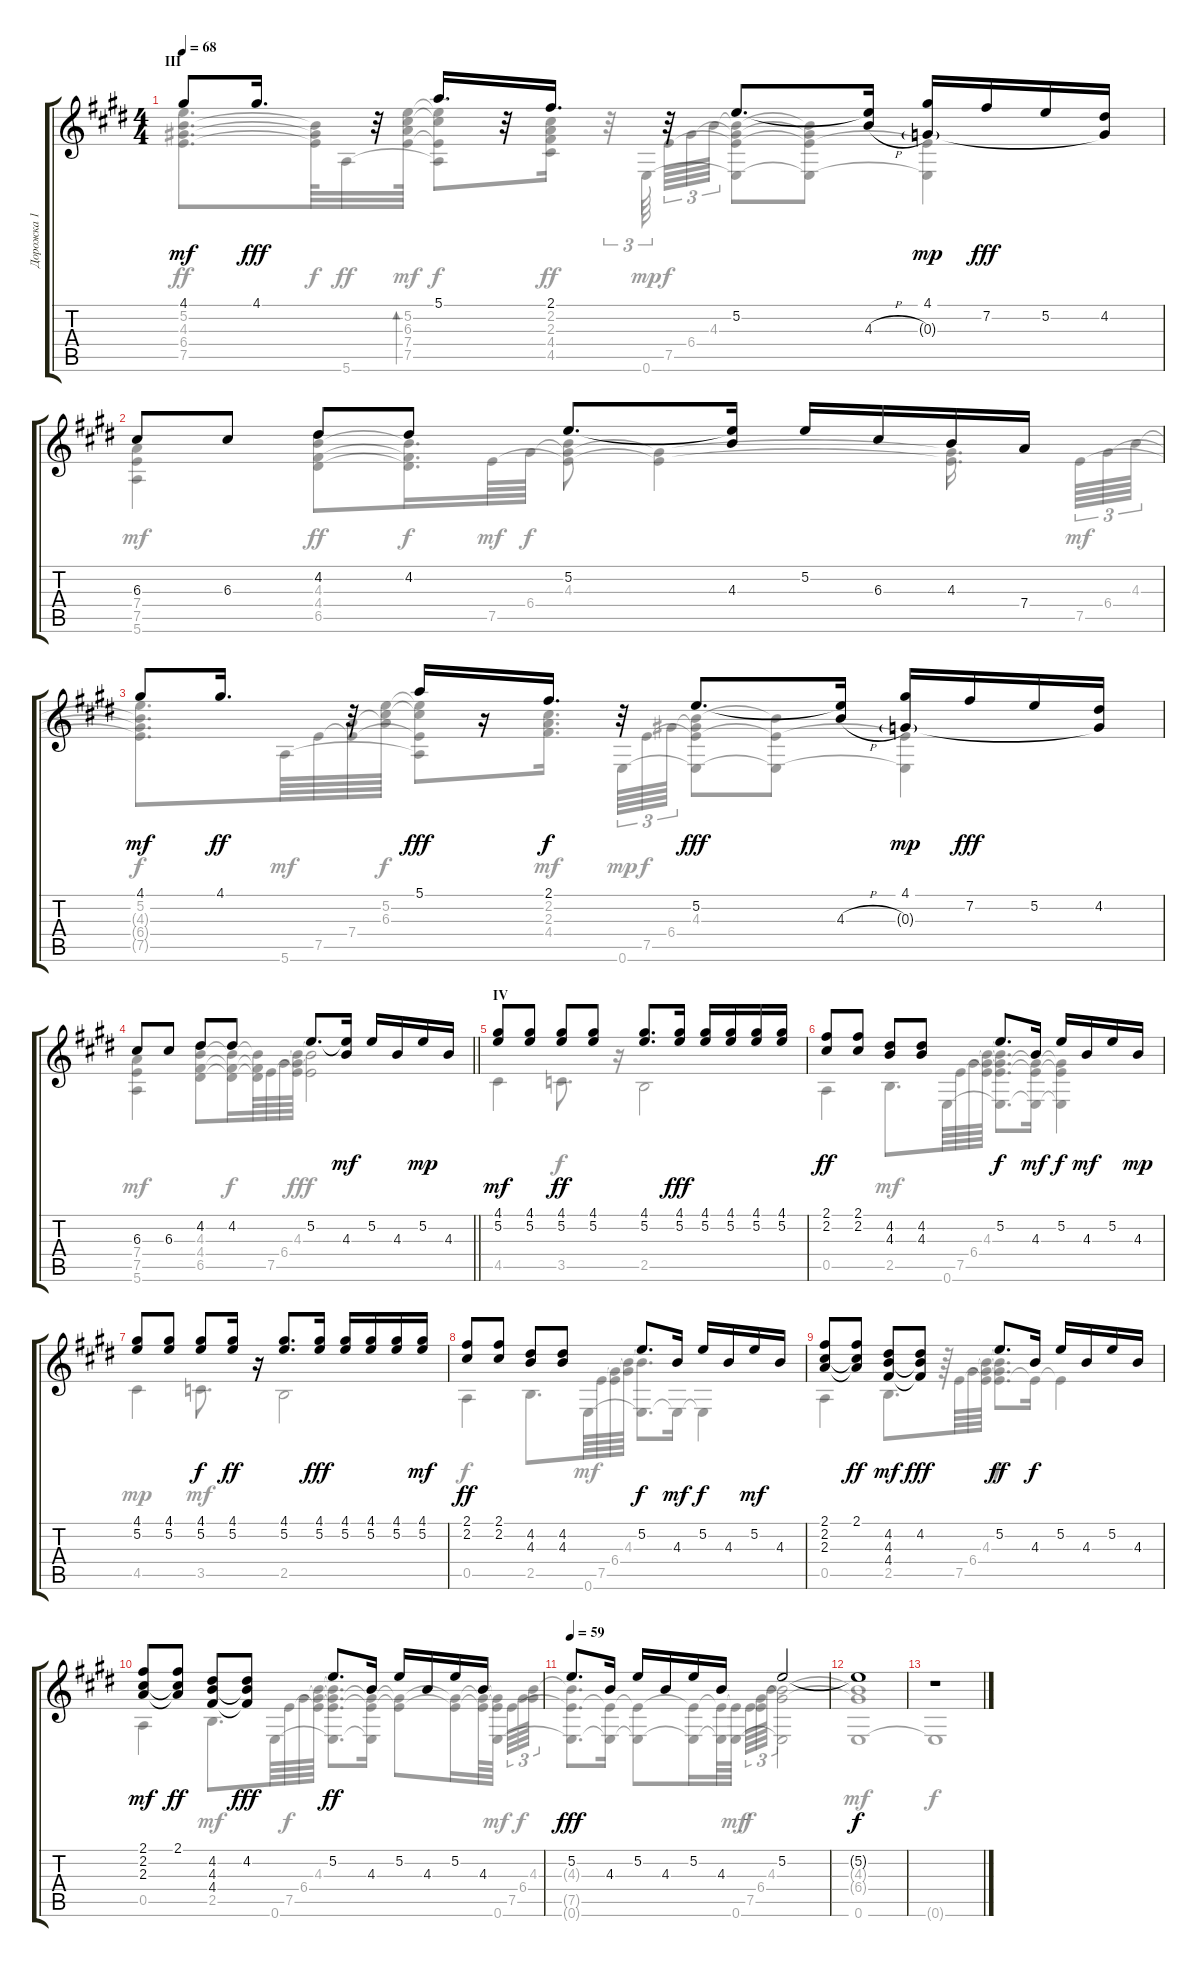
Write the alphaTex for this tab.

\track ("Дорожка 1" "Дорожка 1") {instrument acousticguitarnylon}
\staff {score tabs}
\tuning (E4 B3 G3 D3 A2 E2) {hide}
\voice
\ts (4 4)
\section ("" "III")
\tempo 68
\clef g2
\ks c#minor
4.1.8{dy mf} 4.1.16{d dy fff} r.32 5.1.16{d} r.32 2.1.16{d} r.32 5.2.8{d} (5.2{t} 4.3{h}).16 (4.1 0.3{g}).16{dy mp} 7.2.16{dy fff} 5.2.16 (4.2 0.3{t}).16 |
6.3.8 6.3.8 4.2.8 4.2.8 5.2.8{d} (5.2{t} 4.3).16 5.2.16 6.3.16 4.3.16 7.4.16 |
4.1.8{dy mf} 4.1.16{d dy ff} r.32 5.1.16{dy fff} r.16 2.1.16{d dy f} r.32 5.2.8{d dy fff} (5.2{t} 4.3{h}).16 (4.1 0.3{g}).16{dy mp} 7.2.16{dy fff} 5.2.16 (4.2 0.3{t}).16 |
\barLineRight lightlight
6.3.8 6.3.8 4.2.8 4.2.8 5.2.8{d} (5.2{t} 4.3).16{dy mf} 5.2.16 4.3.16 5.2.16{dy mp} 4.3.16 |
\section ("" "IV")
(4.1 5.2).8{dy mf} (4.1 5.2).8 (4.1 5.2).8{dy ff} (4.1 5.2).8 (4.1 5.2).8{d} (4.1 5.2).16{dy fff} (4.1 5.2).16 (4.1 5.2).16 (4.1 5.2).16 (4.1 5.2).16 |
(2.1 2.2).8{dy ff} (2.1 2.2).8 (4.2 4.3).8 (4.2 4.3).8 5.2.8{d dy f} 4.3.16{dy mf} 5.2.16{dy f} 4.3.16{dy mf} 5.2.16 4.3.16{dy mp} |
(4.1 5.2).8 (4.1 5.2).8 (4.1 5.2).8{dy f} (4.1 5.2).16{dy ff} r.16 (4.1 5.2).8{d} (4.1 5.2).16{dy fff} (4.1 5.2).16 (4.1 5.2).16 (4.1 5.2).16 (4.1 5.2).16{dy mf} |
(2.1 2.2).8{dy ff} (2.1 2.2).8 (4.2 4.3).8 (4.2 4.3).8 5.2.8{d dy f} 4.3.16{dy mf} 5.2.16{dy f} 4.3.16 5.2.16{dy mf} 4.3.16 |
(2.1 2.2 2.3).8 (2.1 2.2{t} 2.3{t}).8{dy ff} (4.2 4.3 4.4).8{dy mf} (4.2 4.3{t} 4.4{t}).8{dy fff} 5.2.8{d dy ff} 4.3.16{dy f} 5.2.16 4.3.16 5.2.16 4.3.16 |
(2.1 2.2 2.3).8{dy mf} (2.1 2.2{t} 2.3{t}).8{dy ff} (4.2 4.3 4.4).8 (4.2 4.3{t} 4.4{t}).8{dy fff} 5.2.8{d dy ff} 4.3.16 5.2.16 4.3.16 5.2.16 4.3.16 |
\tempo 59
5.2.8{d dy fff volume 9} 4.3.16 5.2.16 4.3.16 5.2.16 4.3.16 5.2.2 |
5.2{t}.1{dy f} |
r.1
\voice
\clef g2
\ottava regular
\simile none
\ks c#minor
(5.2 4.3{t} 6.4{t} 7.5{t}).8{d dy ff} (4.3{t} 6.4{t} 7.5{t}).64{dy f} 5.6.32{dy ff} (5.2 6.3 7.4 7.5).64{bd 60 dy mf} (5.2{t} 6.3{t} 7.5{t} 5.6{t}).8{dy f} (2.2 2.3 4.4 4.5).16{dy ff} r.32{tu (3 2)} 0.6.64{tu (3 2) dy mp beam splitsecondary} 7.5.64{tu (3 2) dy f} 6.4.64{tu (3 2)} 4.3.64{tu (3 2)} (4.3{t} 6.4{t} 7.5{t} 0.6{t}).8 (4.3{t} 6.4{t} 7.5{t} 0.6{t}).8 (7.5{t} 0.6{t}).4 |
(7.4 7.5 5.6).4{dy mf} (4.2 4.3 4.4 6.5).8{dy ff} (4.3{t} 4.4{t} 6.5{t}).16{d dy f} 7.5.64{dy mf} 6.4.64{dy f} (4.3 6.4{t} 7.5{t}).8 (6.4{t} 7.5{t}).4 (6.4{t} 7.5{t}).16{d beam splitsecondary} 7.5.64{tu (3 2) dy mf} 6.4.64{tu (3 2)} 4.3.64{tu (3 2)} |
(5.2 4.3{t} 6.4{t} 7.5{t}).8{d dy f} 5.6.64{dy mf} 7.5.64 (7.4 7.5{t}).64 (5.2 6.3 7.4{t}).64{dy f} (5.2{t} 6.3{t} 7.5{t} 5.6{t}).8 (2.2 2.3 4.4).16{d dy mf beam splitsecondary} 0.6.64{tu (3 2) dy mp} 7.5.64{tu (3 2) dy f} 6.4.64{tu (3 2)} (4.3 6.4{t} 7.5{t} 0.6{t}).8 (4.3{t} 7.5{t} 0.6{t}).8 (7.5{t} 0.6{t}).4 |
\barLineRight lightlight
(7.4 7.5 5.6).4{dy mf} (4.2 4.3 4.4 6.5).8 (4.3{t} 4.4{t} 6.5{t}).16{dy f} (4.3{t} 4.4{t} 6.5{t}).64 7.5.64 6.4.64 (4.3 6.4{t} 7.5{t}).64{dy ff} (4.3{t} 7.5{t}).2{dy f} |
4.5.4{dy mf} 3.5.8{d dy f} r.16 2.5.2 |
0.5.4 2.5.8{d dy mf} 0.6.64 7.5.64 6.4.64 (4.3 6.4{t} 7.5{t}).64 (4.3{t} 6.4{t} 7.5{t} 0.6{t}).8{d dy f} (6.4{t} 7.5{t} 0.6{t}).16 (6.4{t} 7.5{t} 0.6{t}).4 |
4.5.4{dy mp} 3.5.8{d dy mf} r.16 2.5.2 |
0.5.4{dy f} 2.5.8{d} 0.6.64{dy mf} 7.5.64 (6.4 7.5{t}).64 (4.3 6.4{t}).64 (4.3{t} 0.6{t}).8{d dy f} 0.6{t}.16 0.6{t}.4 |
0.5.4 2.5.8{d dy mf} r.64 7.5.64 6.4.64 (4.3 6.4{t} 7.5{t}).64 (4.3{t} 6.4{t} 7.5{t}).8{d dy f} 7.5{t}.16 7.5{t}.4 |
0.5.4 2.5.8{d dy mf} 0.6.64 7.5.64{dy f} 6.4.64 (4.3 6.4{t} 7.5{t}).64 (4.3{t} 6.4{t} 7.5{t} 0.6{t}).8{d} (6.4{t} 7.5{t} 0.6{t}).16 (6.4{t} 7.5{t}).8 (6.4{t} 7.5{t}).16 (6.4{t} 7.5{t}).64 (6.4{t} 7.5{t} 0.6).64{dy mf beam splitsecondary} 7.5.64{tu (3 2)} 6.4.64{tu (3 2) dy f} (4.3 6.4{t}).64{tu (3 2)} |
(4.3{t} 7.5{t} 0.6{t}).8{d} (7.5{t} 0.6{t}).16 (7.5{t} 0.6{t}).8 (7.5{t} 0.6{t}).16 (7.5{t} 0.6{t}).64 (7.5{t} 0.6).64{dy mf beam splitsecondary} 7.5.64{tu (3 2) dy f} (6.4 7.5{t}).64{tu (3 2)} 4.3.64{tu (3 2)} (4.3{t} 6.4{t} 0.6{t}).2 |
(4.3{t} 6.4{t} 0.6).1{dy mf} |
0.6{t}.1{dy f}
